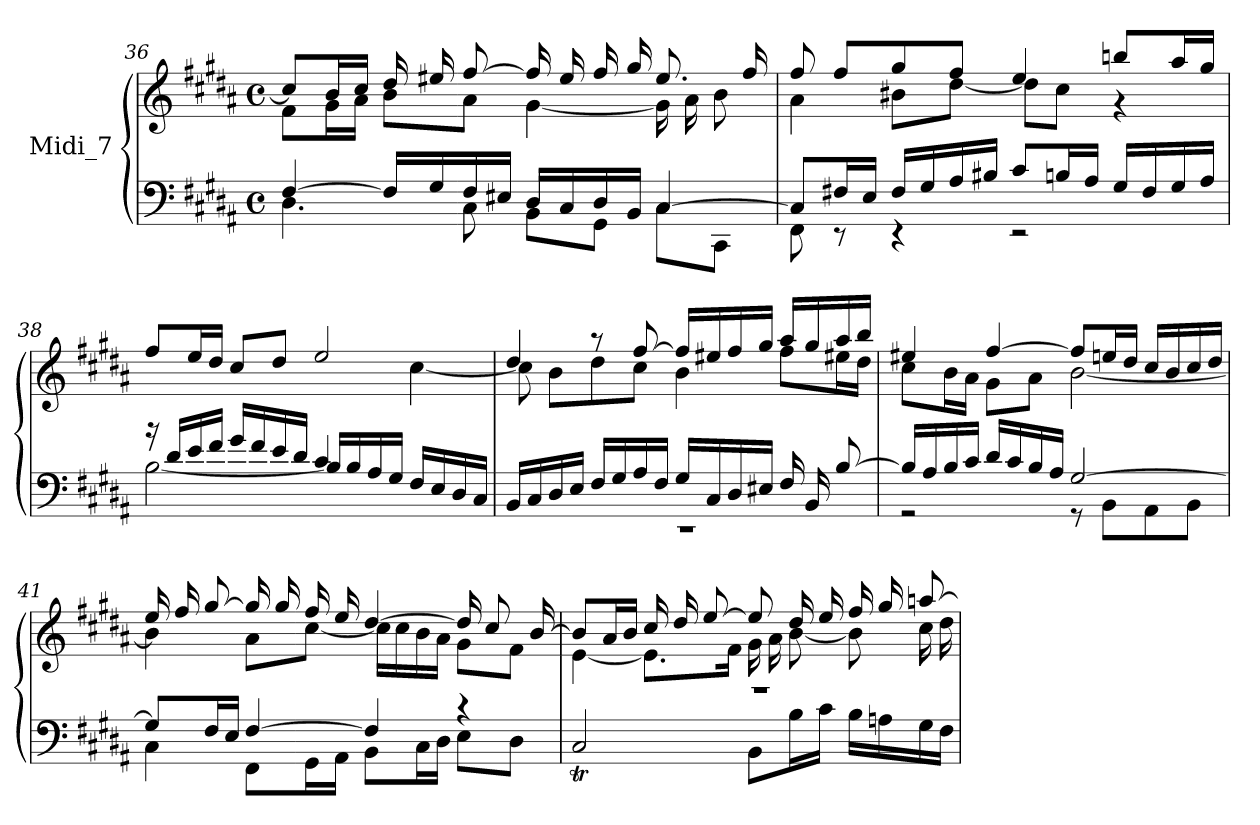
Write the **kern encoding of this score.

**kern	**kern
*part1	*part1
*staff2	*staff1
*I"Midi_7	*
*clefF4	*clefG2
*k[f#c#g#d#a#]	*k[f#c#g#d#a#]
*B:	*B:
*M4/4	*M4/4
*met(c)	*met(c)
=36	=36
*^	*^
[4F#/	4.D#\	8cc#L]	8f#\L
.	.	16bL	16g#\L
.	.	16cc#JJ	16a#\JJ
16F#LL]	.	16dd#LL	8bL
16G#	.	16ee#X	.
16F#	8C#\	[8ff#J	8a#J
16E#XJJ	.	.	.
16D#LL	8BB\L	16ff#LL]	[4g#\
16C#	.	16ee#	.
16D#	8GG#\J	16ff#	.
16BBJJ	.	16gg#JJ	.
[4C#/	8C#L	8.ee#L	16g#\LL]
.	.	.	16a#\
.	8CC#J	.	8b\J
.	.	16ff#J	.
=37	=37	=37	=37
8C#L]	8FF#\	8ff#/	4a#\
16F#XL	8r	8ff#/L	.
16EJJ	.	.	.
16F#LL	4r	8gg#/	8b#X\L
16G#	.	.	.
16A#	.	8ff#/J	[8dd#\J
16B#XJJ	.	.	.
8c#L	2r	4ee/	8dd#\L]
16BnL	.	.	8cc#\J
16A#JJ	.	.	.
16G#/LL	.	8bbn/L	4r
16F#/	.	.	.
16G#/	.	16aa#/L	.
16A#/JJ	.	16gg#/JJ	.
!!LO:LB:g=z	!!
=38	=38	=38	=38
16r	[2B\	8ff#/L	2ryy
16d#/LL	.	.	.
16e/	.	16ee/L	.
16f#/JJ	.	16dd#/JJ	.
16g#/LL	.	8cc#/L	.
16f#/	.	.	.
16e/	.	8dd#/J	.
16d#/JJ	.	.	.
4c#	16B\LL]	2ee/	4ryy
.	16B/	.	.
.	16A#/	.	.
.	16G#/JJ	.	.
4ryy	16F#/LL	.	[4cc#\
.	16E/	.	.
.	16D#/	.	.
.	16C#/JJ	.	.
=39	=39	=39	=39
16BBLL	1r	4dd#/	8cc#\]
16C#/	.	.	.
16D#/	.	.	8bL
16E/JJ	.	.	.
16F#LL	.	8r	8dd#\
16G#/	.	.	.
16A#/	.	[8ff#/	8cc#\J
16F#/JJ	.	.	.
16G#LL	.	16ff#LL]	4b\
16C#/	.	16ee#X/	.
16D#/	.	16ff#/	.
16E#X/JJ	.	16gg#JJ	.
16F#LL	.	16aa#LL	8ff#\L
16BB/	.	16gg#	.
[8B/J	.	16aa#	16ee#X\L
.	.	16bbJJ	16dd#\JJ
=40	=40	=40	=40
16B/LL]	2r	4ee#X/	8cc#\L
16A#/	.	.	.
16B/	.	.	16b\L
16c#/JJ	.	.	16a#\JJ
16d#/LL	.	[4ff#/	8g#\L
16c#/	.	.	.
16B/	.	.	8a#\J
16A#/JJ	.	.	.
[2G#/	8r	8ff#L]	[2b\
.	8BBL	16een/L	.
.	.	16dd#/JJ	.
.	8AA#\	16cc#/LL	.
.	.	16b/	.
.	8BB\J	16cc#/	.
.	.	16dd#/JJ	.
!!LO:LB:g=z	!!
=41	=41	=41	=41
8G#/L]	4C#\	16eeLL	4b\]
.	.	16ff#	.
16F#/L	.	[8gg#J	.
16E/JJ	.	.	.
[4F#/	8FF#L	16gg#/LL]	8a#\L
.	.	16gg#/	.
.	16GG#L	16ff#/	[8cc#\J
.	16AA#JJ	16ee/JJ	.
4F#/]	8BBL	[4dd#/	16cc#LL]
.	.	.	16cc#
.	16C#\L	.	16b
.	16D#\JJ	.	16a#JJ
4r	8EL	16dd#LL]	8g#\L
.	.	8cc#	.
.	8D#\J	.	8f#\J
.	.	[16bJ	.
=42	=42	=42	=42
1r	2C#T/	8bL]	[4e\
.	.	16a#L	.
.	.	16bJJ	.
.	.	16cc#LL	8.e\L]
.	.	16dd#	.
.	.	[8eeJ	.
.	.	.	16f#\J
.	8BB/L	8ee/L]	16g#\LL
.	.	.	16a#\
.	16B\L	16dd#/L	[8b\J
.	16c#\JJ	16ee/JJ	.
.	16BLL	16ff#/LL	8b\L]
.	16An\	16gg#/	.
.	16G#	[8aan/J	16cc#\L
.	16F#\JJ	.	16dd#\JJ
*v	*v	*	*
*	*v	*v
=	=
*-	*-
